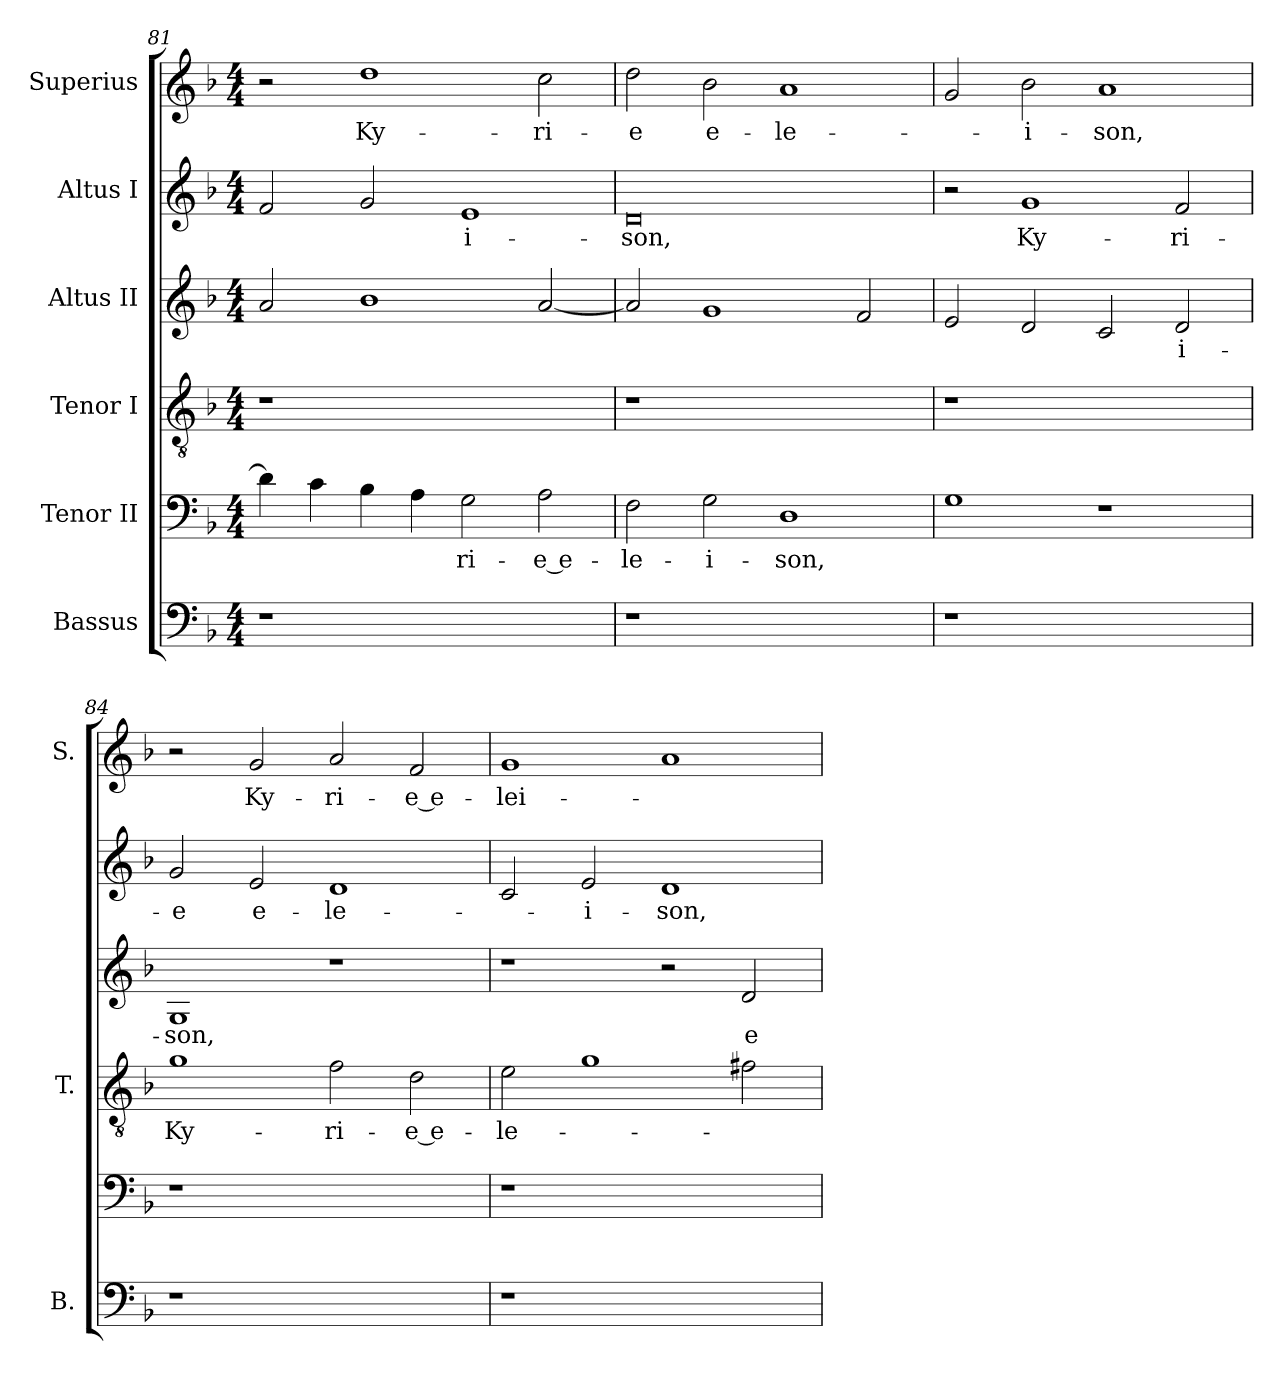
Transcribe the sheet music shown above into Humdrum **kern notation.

**kern	**kern	**text	**kern	**text	**kern	**text	**kern	**text	**kern	**text
*part6	*part5	*part5	*part4	*part4	*part3	*part3	*part2	*part2	*part1	*part1
*staff6	*staff5	*staff5	*staff4	*staff4	*staff3	*staff3	*staff2	*staff2	*staff1	*staff1
*I"Bassus	*I"Tenor II	*	*I"Tenor I	*	*I"Altus II	*	*I"Altus I	*	*I"Superius	*
*I'B.	*	*	*I'T.	*	*	*	*	*	*I'S.	*
*clefF4	*clefF4	*	*clefGv2	*	*clefG2	*	*clefG2	*	*clefG2	*
*	*	*	*ITrd7c12	*	*	*	*	*	*	*
*k[b-]	*k[b-]	*	*k[b-]	*	*k[b-]	*	*k[b-]	*	*k[b-]	*
*F:	*F:	*	*F:	*	*F:	*	*F:	*	*F:	*
*M4/4	*M4/4	*	*M4/4	*	*M4/4	*	*M4/4	*	*M4/4	*
=81	=81	=81	=81	=81	=81	=81	=81	=81	=81	=81
!LO:N:vis=1	!	!	!LO:N:vis=1	!	!	!	!	!	!	!
1r	4di\]	.	1r	.	2ai/	.	2fi/	.	2r	.
.	4ci\	.	.	.	.	.	.	.	.	.
!	!	!	!	!	!	!	!	!	!	!LO:LY:b:color=#000000
.	4B-i\	.	.	.	1b-i	.	2gi/	.	1ddi	Ky-
.	4Ai\	.	.	.	.	.	.	.	.	.
!	!	!LO:LY:b:color=#000000	!	!	!	!	!	!	!	!
!	!	!	!	!	!	!	!	!LO:LY:b:color=#000000	!	!
1ryy	2Gi\	-ri-	1ryy	.	.	.	1ei	-i-	.	.
!	!	!LO:LY:b:color=#000000	!	!	!	!	!	!	!	!
!	!	!	!	!	!	!	!	!	!	!LO:LY:b:color=#000000
.	2Ai\	-e e-	.	.	[<2ai/	.	.	.	2cci\	-ri-
=82	=82	=82	=82	=82	=82	=82	=82	=82	=82	=82
!LO:N:vis=1	!	!	!	!	!	!	!	!	!	!
!	!	!LO:LY:b:color=#000000	!LO:N:vis=1	!	!	!	!	!	!	!
!	!	!	!	!	!	!	!	!LO:LY:b:color=#000000	!	!
!	!	!	!	!	!	!	!	!	!	!LO:LY:b:color=#000000
1r	2Fi\	-le-	1r	.	2ai/]	.	0di	-son,	2ddi\	-e
!	!	!LO:LY:b:color=#000000	!	!	!	!	!	!	!	!
!	!	!	!	!	!	!	!	!	!	!LO:LY:b:color=#000000
.	2Gi\	-i-	.	.	1gi	.	.	.	2b-i\	e-
!	!	!LO:LY:b:color=#000000	!	!	!	!	!	!	!	!
!	!	!	!	!	!	!	!	!	!	!LO:LY:b:color=#000000
1ryy	1Di	-son,	1ryy	.	.	.	.	.	1ai	-le-
.	.	.	.	.	2fi/	.	.	.	.	.
=83	=83	=83	=83	=83	=83	=83	=83	=83	=83	=83
!LO:N:vis=1	!	!	!LO:N:vis=1	!	!	!	!	!	!	!
1r	1Gi	.	1r	.	2ei/	.	2r	.	2gi/	.
!	!	!	!	!	!	!	!	!LO:LY:b:color=#000000	!	!
!	!	!	!	!	!	!	!	!	!	!LO:LY:b:color=#000000
.	.	.	.	.	2di/	.	1gi	Ky-	2b-i\	-i-
!	!	!	!	!	!	!	!	!	!	!LO:LY:b:color=#000000
1ryy	1r	.	1ryy	.	2ci/	.	.	.	1ai	-son,
!	!	!	!	!	!	!LO:LY:b:color=#000000	!	!	!	!
!	!	!	!	!	!	!	!	!LO:LY:b:color=#000000	!	!
.	.	.	.	.	2di/	-i-	2fi/	-ri-	.	.
!!LO:PB:g=z
=84	=84	=84	=84	=84	=84	=84	=84	=84	=84	=84
!LO:N:vis=1	!LO:N:vis=1	!	!	!	!	!	!	!	!	!
!	!	!	!	!LO:LY:b:color=#000000	!	!	!	!	!	!
!	!	!	!	!	!	!LO:LY:b:color=#000000	!	!	!	!
!	!	!	!	!	!	!	!	!LO:LY:b:color=#000000	!	!
1r	1r	.	1Gi	Ky-	1Gi	-son,	2gi/	-e	2r	.
!	!	!	!	!	!	!	!	!LO:LY:b:color=#000000	!	!
!	!	!	!	!	!	!	!	!	!	!LO:LY:b:color=#000000
.	.	.	.	.	.	.	2ei/	e-	2gi/	Ky-
!	!	!	!	!LO:LY:b:color=#000000	!	!	!	!	!	!
!	!	!	!	!	!	!	!	!LO:LY:b:color=#000000	!	!
!	!	!	!	!	!	!	!	!	!	!LO:LY:b:color=#000000
1ryy	1ryy	.	2Fi\	-ri-	1r	.	1di	-le-	2ai/	-ri-
!	!	!	!	!LO:LY:b:color=#000000	!	!	!	!	!	!
!	!	!	!	!	!	!	!	!	!	!LO:LY:b:color=#000000
.	.	.	2Di\	-e e-	.	.	.	.	2fi/	-e e-
=85	=85	=85	=85	=85	=85	=85	=85	=85	=85	=85
!LO:N:vis=1	!LO:N:vis=1	!	!	!	!	!	!	!	!	!
!	!	!	!	!LO:LY:b:color=#000000	!	!	!	!	!	!
!	!	!	!	!	!	!	!	!	!	!LO:LY:b:color=#000000
1r	1r	.	2Ei\	-le-	1r	.	2ci/	.	1gi	-lei-
!	!	!	!	!	!	!	!	!LO:LY:b:color=#000000	!	!
.	.	.	1Gi	.	.	.	2ei/	-i-	.	.
!	!	!	!	!	!	!	!	!LO:LY:b:color=#000000	!	!
1ryy	1ryy	.	.	.	2r	.	1di	-son,	1ai	.
!	!	!	!	!	!	!LO:LY:b:color=#000000	!	!	!	!
.	.	.	2F#Xi\	.	2di/	e-	.	.	.	.
=	=	=	=	=	=	=	=	=	=	=
*-	*-	*-	*-	*-	*-	*-	*-	*-	*-	*-
